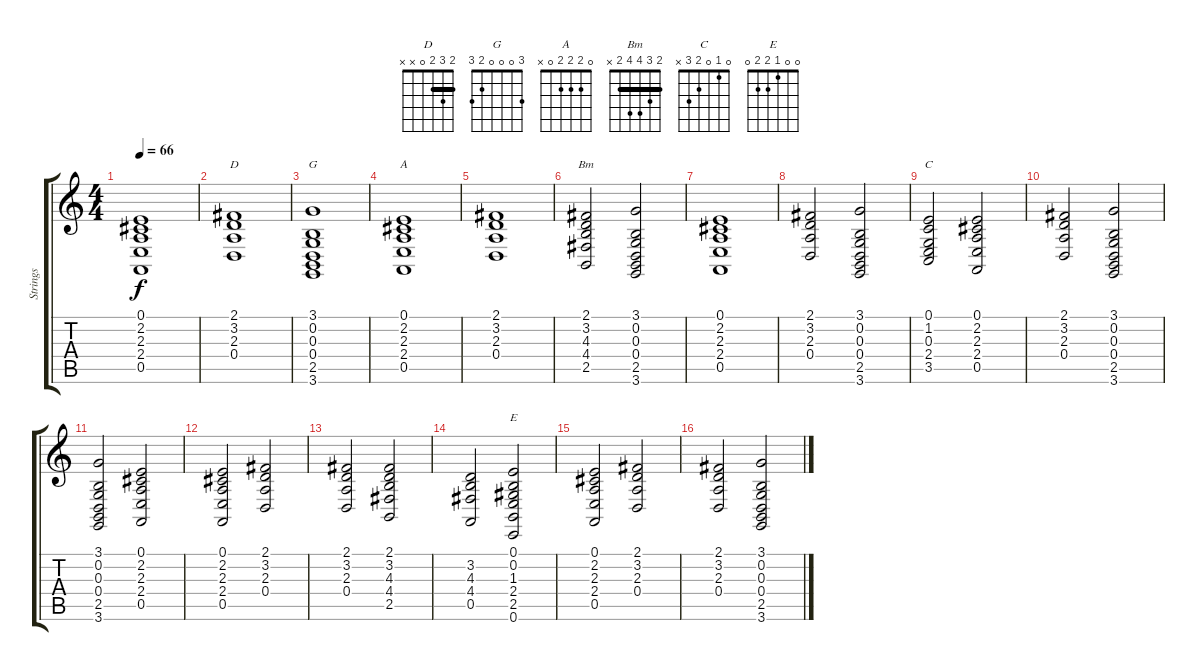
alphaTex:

\track ("Strings" "Strings") {instrument stringensemble1}
\staff {score tabs}
\tuning (E4 B3 G3 D3 A2 E2) {hide}
\chord ("D" 2 3 2 0 x x) {barre 2}
\chord ("G" 3 0 0 0 2 3)
\chord ("A" 0 2 2 2 0 x)
\chord ("Bm" 2 3 4 4 2 x) {barre 2}
\chord ("C" 0 1 0 2 3 x)
\chord ("E" 0 0 1 2 2 0)
\ts (4 4)
\tempo 66
\clef g2
\ks c
(0.1{t} 2.2{t} 2.3{t} 2.4{t} 0.5{t}).1{dy f} |
(2.1 3.2 2.3 0.4).1{ch "D"} |
(3.1 0.2 0.3 0.4 2.5 3.6).1{ch "G"} |
(0.1 2.2 2.3 2.4 0.5).1{ch "A"} |
(2.1 3.2 2.3 0.4).1 |
(2.1 3.2 4.3 4.4 2.5).2{ch "Bm"} (3.1 0.2 0.3 0.4 2.5 3.6).2 |
(0.1 2.2 2.3 2.4 0.5).1 |
(2.1 3.2 2.3 0.4).2 (3.1 0.2 0.3 0.4 2.5 3.6).2 |
(0.1 1.2 0.3 2.4 3.5).2{ch "C"} (0.1 2.2 2.3 2.4 0.5).2 |
(2.1 3.2 2.3 0.4).2 (3.1 0.2 0.3 0.4 2.5 3.6).2 |
(3.1 0.2 0.3 0.4 2.5 3.6).2 (0.1 2.2 2.3 2.4 0.5).2 |
(0.1 2.2 2.3 2.4 0.5).2 (2.1 3.2 2.3 0.4).2 |
(2.1 3.2 2.3 0.4).2 (2.1 3.2 4.3 4.4 2.5).2 |
(3.2 4.3 4.4 0.5).2 (0.1 0.2 1.3 2.4 2.5 0.6).2{ch "E"} |
(0.1 2.2 2.3 2.4 0.5).2 (2.1 3.2 2.3 0.4).2 |
(2.1 3.2 2.3 0.4).2 (3.1 0.2 0.3 0.4 2.5 3.6).2
